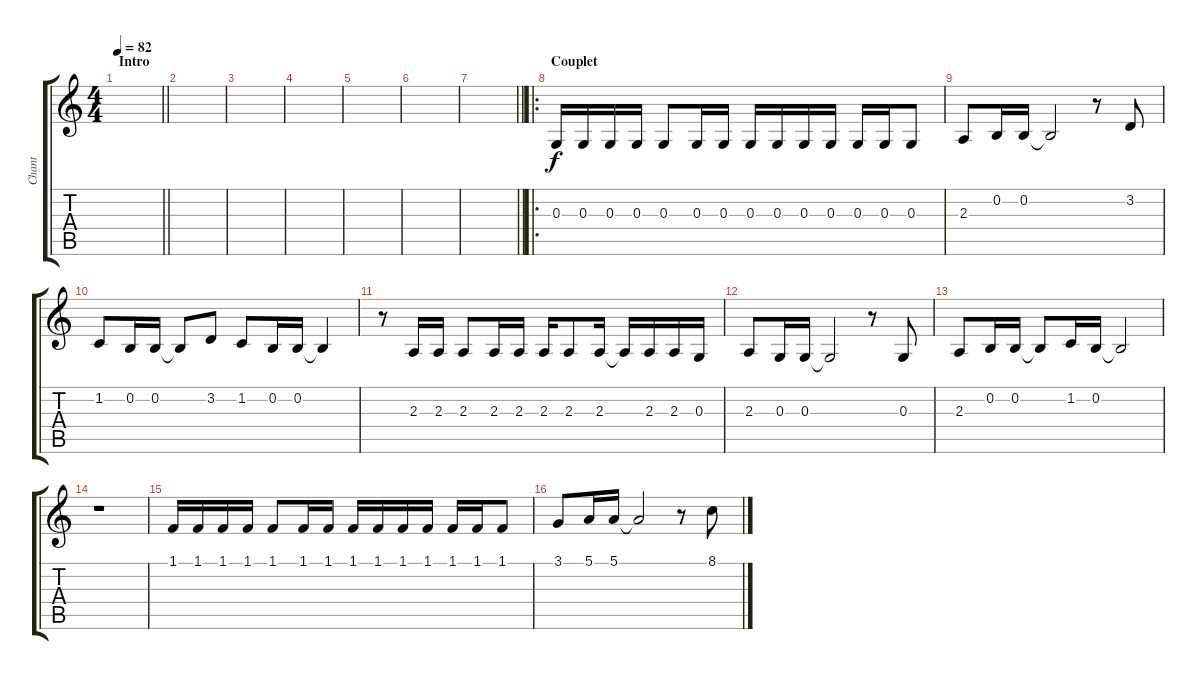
\track ("Chant" "Chant") {instrument lead6voice}
\staff {score tabs}
\tuning (E4 B3 G3 D3 A2 E2) {hide}
\ts (4 4)
\section ("" "Intro")
\tempo 82
\clef g2
\barLineRight lightlight
\ks c
|
|
|
|
|
|
\barLineRight lightlight
|
\ro
\section ("" "Couplet")
0.3.16 0.3.16 0.3.16 0.3.16 0.3.8 0.3.16 0.3.16 0.3.16 0.3.16 0.3.16 0.3.16 0.3.16 0.3.16 0.3.8 |
2.3.8 0.2.16 0.2.16 0.2{t}.2 r.8 3.2.8 |
1.2.8 0.2.16 0.2.16 0.2{t}.8 3.2.8 1.2.8 0.2.16 0.2.16 0.2{t}.4 |
r.8 2.3.16 2.3.16 2.3.8 2.3.16 2.3.16 2.3.16 2.3.8 2.3.16 2.3{t}.16 2.3.16 2.3.16 0.3.16 |
2.3.8 0.3.16 0.3.16 0.3{t}.2 r.8 0.3.8 |
2.3.8 0.2.16 0.2.16 0.2{t}.8 1.2.16 0.2.16 0.2{t}.2 |
r.1 |
1.1.16 1.1.16 1.1.16 1.1.16 1.1.8 1.1.16 1.1.16 1.1.16 1.1.16 1.1.16 1.1.16 1.1.16 1.1.16 1.1.8 |
3.1.8 5.1.16 5.1.16 5.1{t}.2 r.8 8.1.8
